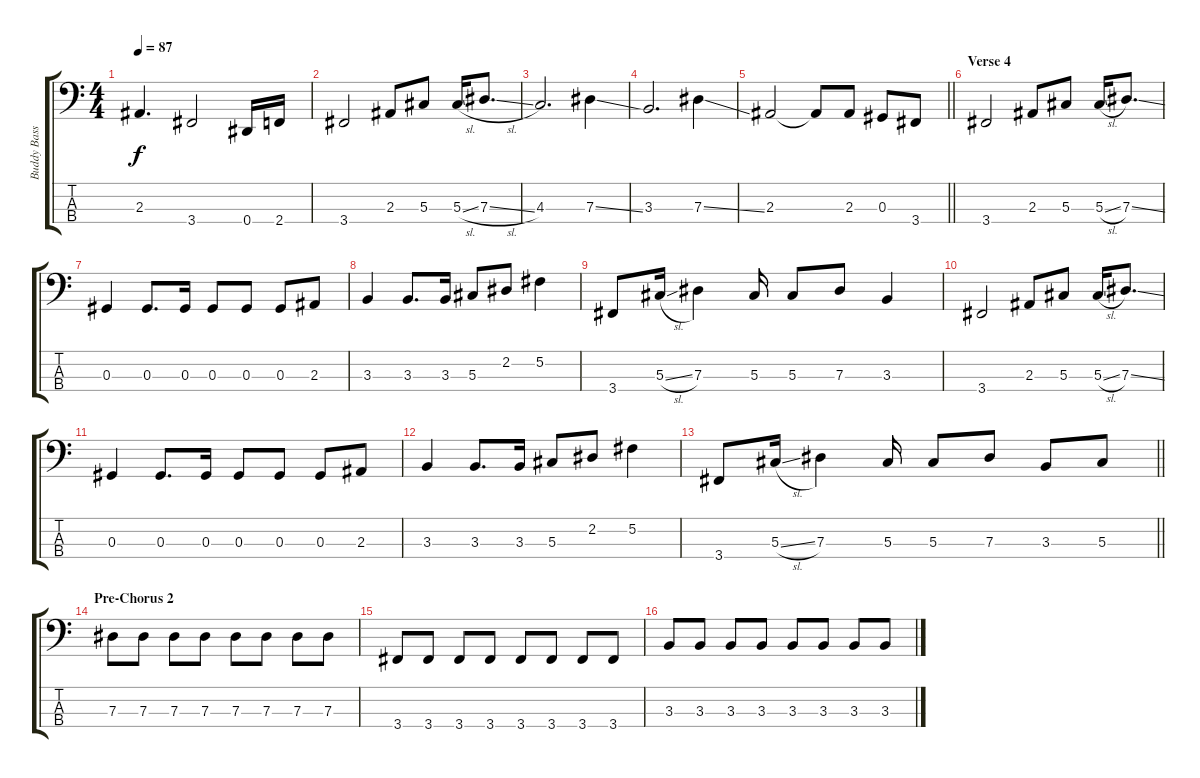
\track ("Buddy Bass" "Buddy Bass") {instrument electricbassfinger}
\staff {score tabs}
\tuning (Gb2 Db2 Ab1 Eb1) {hide}
\ts (4 4)
\tempo 87
\clef f4
\ks c
2.3.4{d dy f} 3.4.2 0.4.16 2.4.16 |
3.4.2 2.3.8 5.3.8 5.3{sl}.16 7.3{sl}.8{d} |
4.3.2{d} 7.3{ss}.4 |
3.3.2{d} 7.3{ss}.4 |
\barLineRight lightlight
2.3.2 2.3{t}.8 2.3.8 0.3.8 3.4.8 |
\section ("" "Verse 4")
3.4.2 2.3.8 5.3.8 5.3{sl}.16 7.3{ss}.8{d} |
0.3.4 0.3.8{d} 0.3.16 0.3.8 0.3.8 0.3.8 2.3.8 |
3.3.4 3.3.8{d} 3.3.16 5.3.8 2.2.8 5.2.4 |
3.4.8 5.3{sl}.16 7.3.4 5.3.16 5.3.8 7.3.8 3.3.4 |
3.4.2 2.3.8 5.3.8 5.3{sl}.16 7.3{ss}.8{d} |
0.3.4 0.3.8{d} 0.3.16 0.3.8 0.3.8 0.3.8 2.3.8 |
3.3.4 3.3.8{d} 3.3.16 5.3.8 2.2.8 5.2.4 |
\barLineRight lightlight
3.4.8 5.3{sl}.16 7.3.4 5.3.16 5.3.8 7.3.8 3.3.8 5.3.8 |
\section ("" "Pre-Chorus 2")
7.3.8 7.3.8 7.3.8 7.3.8 7.3.8 7.3.8 7.3.8 7.3.8 |
3.4.8 3.4.8 3.4.8 3.4.8 3.4.8 3.4.8 3.4.8 3.4.8 |
3.3.8 3.3.8 3.3.8 3.3.8 3.3.8 3.3.8 3.3.8 3.3.8
